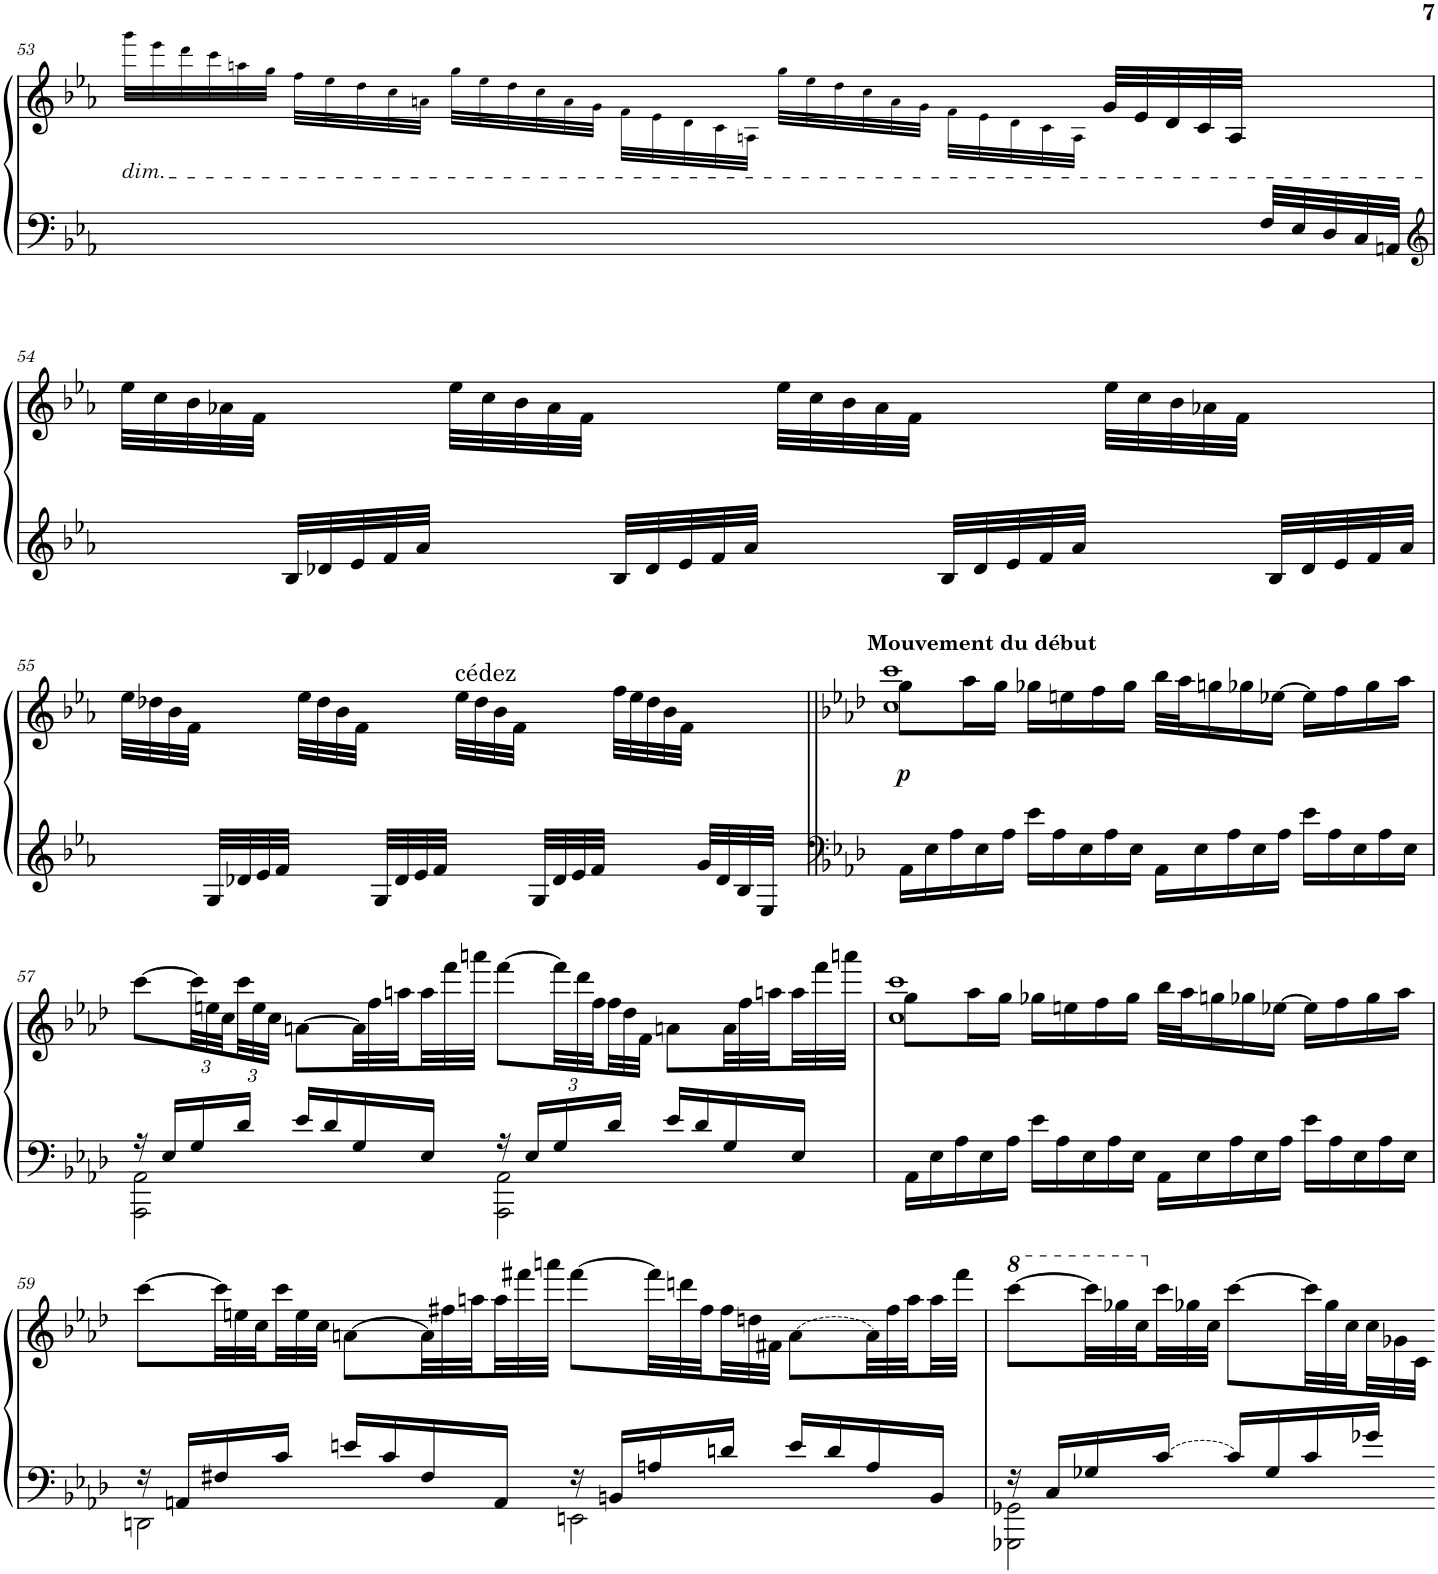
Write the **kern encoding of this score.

**kern	**kern	**dynam
*part1	*part1	*part1
*staff2	*staff1	*staff1/2
*I"Piano	*	*
*I'Pno.	*	*
!!LO:PB:g=z
*clefF4	*clefG2	*
*k[b-e-a-]	*k[b-e-a-]	*
*M4/4	*M4/4	*
=53	=53	=53
*^	*	*
*	*	*Xbrackettup	*
!	!	!LO:TX:b:i:t=dim.	!
2..ryy	1ryy	48ggg!\LLL	.
.	.	48eee-!\	.
.	.	48ddd!\	.
.	.	48ccc!\	.
.	.	48aan!\	.
.	.	48gg!\JJJ	.
.	.	40ff!\LLL	.
.	.	40ee-!\	.
.	.	40dd!\	.
.	.	40cc!\	.
.	.	40an!\JJJ	.
.	.	48gg!\LLL	.
.	.	48ee-!\	.
.	.	48dd!\	.
.	.	48cc!\	.
.	.	48a!\	.
.	.	48g!\JJJ	.
.	.	40f!\LLL	.
.	.	40e-!\	.
.	.	40d!\	.
.	.	40c!\	.
.	.	40An!\JJJ	.
.	.	48gg!\LLL	.
.	.	48ee-!\	.
.	.	48dd!\	.
.	.	48cc!\	.
.	.	48a!\	.
.	.	48g!\JJJ	.
.	.	40f!\LLL	.
.	.	40e-!\	.
.	.	40d!\	.
.	.	40c!\	.
.	.	40A!\JJJ	.
.	.	40g/LLL	.
.	.	40e-/	.
.	.	40d/	.
.	.	40c/	.
.	.	40A/JJJ	.
*Xbrackettup	*	*	*
40F/LLL	.	8ryy	.
40E-/	.	.	.
40D/	.	.	.
40C/	.	.	.
40AAn/JJJ	.	.	.
!!LO:LB:g=z
=54	=54	=54	=54
*clefG2	*	*	*
8ryy	1ryy	40ee-\LLL	.
.	.	40cc\	.
.	.	40b-\	.
.	.	40a-X\	.
.	.	40f\JJJ	.
40B-/LLL	.	8ryy	.
40d-X/	.	.	.
40e-/	.	.	.
40f/	.	.	.
40a-/JJJ	.	.	.
8ryy	.	40ee-\LLL	.
.	.	40cc\	.
.	.	40b-\	.
.	.	40a-\	.
.	.	40f\JJJ	.
40B-/LLL	.	8ryy	.
40d-/	.	.	.
40e-/	.	.	.
40f/	.	.	.
40a-/JJJ	.	.	.
8ryy	.	40ee-\LLL	.
.	.	40cc\	.
.	.	40b-\	.
.	.	40a-\	.
.	.	40f\JJJ	.
40B-/LLL	.	8ryy	.
40d-/	.	.	.
40e-/	.	.	.
40f/	.	.	.
40a-/JJJ	.	.	.
8ryy	.	40ee-\LLL	.
.	.	40cc\	.
.	.	40b-\	.
.	.	40a-X\	.
.	.	40f\JJJ	.
40B-/LLL	.	8ryy	.
40d-/	.	.	.
40e-/	.	.	.
40f/	.	.	.
40a-/JJJ	.	.	.
!!LO:LB:g=z
=55	=55	=55	=55
8ryy	1ryy	32ee-\LLL	.
.	.	32dd-X\	.
.	.	32b-\	.
.	.	32f\JJJ	.
32G/LLL	.	8ryy	.
32d-X/	.	.	.
32e-/	.	.	.
32f/JJJ	.	.	.
8ryy	.	32ee-\LLL	.
.	.	32dd-\	.
.	.	32b-\	.
.	.	32f\JJJ	.
32G/LLL	.	8ryy	.
32d-/	.	.	.
32e-/	.	.	.
32f/JJJ	.	.	.
!	!	!LO:TX:a:t=cédez	!
8ryy	.	32ee-\LLL	.
.	.	32dd-\	.
.	.	32b-\	.
.	.	32f\JJJ	.
32G/LLL	.	8ryy	.
32d-/	.	.	.
32e-/	.	.	.
32f/JJJ	.	.	.
8ryy	.	40ff\LLL	.
.	.	40ee-\	.
.	.	40dd-\	.
.	.	40b-\	.
.	.	40f\JJJ	.
32g/LLL	.	8ryy	.
32d-/	.	.	.
32B-/	.	.	.
32E-/JJJ	.	.	.
*v	*v	*	*
=56||	=56||	=56||
*clefF4	*	*
*k[b-e-a-d-]	*k[b-e-a-d-]	*
*	*^	*
!	!LO:TX:a:B:t=Mouvement du début	!	!
!	!	!	!LO:DY:b
20AA-\LL	8gg\L	1cc 1ccc	p
20E-\	.	.	.
20A-\	.	.	.
.	16aa-\L	.	.
20E-\	.	.	.
.	16gg\JJ	.	.
20A-\JJ	.	.	.
20e-\LL	16gg-X\LL	.	.
20A-\	.	.	.
.	16een\	.	.
20E-\	.	.	.
.	16ff\	.	.
20A-\	.	.	.
.	16gg-\JJ	.	.
20E-\JJ	.	.	.
20AA-\LL	32bb-\LLL	.	.
.	32aa-\J	.	.
20E-\	.	.	.
.	16ggn\	.	.
20A-\	.	.	.
.	16gg-X\	.	.
20E-\	.	.	.
.	[>16ee-X\JJ	.	.
20A-\JJ	.	.	.
20e-\LL	16ee-\LL]	.	.
20A-\	.	.	.
.	16ff\	.	.
20E-\	.	.	.
.	16gg-\	.	.
20A-\	.	.	.
.	16aa-\JJ	.	.
20E-\JJ	.	.	.
*	*v	*v	*
!!LO:LB:g=z
=57	=57	=57
*^	*	*
16r	2AAA-\ 2AA-\	[8ccc\L	.
16E-/LL	.	.	.
16G/	.	48ccc\LL]	.
.	.	48een\	.
.	.	48cc\JJ	.
16d-/JJ	.	48ccc\LL	.
.	.	48ee\	.
.	.	48cc\JJJ	.
16e-/LL	.	[8an\L	.
16d-/	.	.	.
16G/	.	48a\LL]	.
.	.	48ff\	.
.	.	48aan\JJ	.
16E-/JJ	.	48aa\LL	.
.	.	48fff\	.
.	.	48aaan\JJJ	.
16r	2AAA-\ 2AA-\	[8fff\L	.
16E-/LL	.	.	.
16G/	.	48fff\LL]	.
.	.	48ddd-\	.
.	.	48ff\JJ	.
16d-/JJ	.	48ff\LL	.
.	.	48dd-\	.
.	.	48f\JJJ	.
16e-/LL	.	8an\L	.
16d-/	.	.	.
16G/	.	48a\LL	.
.	.	48ff\	.
.	.	48aan\JJ	.
16E-/JJ	.	48aa\LL	.
.	.	48fff\	.
.	.	48aaan\JJJ	.
*v	*v	*	*
=58	=58	=58
*	*^	*
20AA-\LL	8gg\L	1cc 1ccc	.
20E-\	.	.	.
20A-\	.	.	.
.	16aa-\L	.	.
20E-\	.	.	.
.	16gg\JJ	.	.
20A-\JJ	.	.	.
20e-\LL	16gg-X\LL	.	.
20A-\	.	.	.
.	16een\	.	.
20E-\	.	.	.
.	16ff\	.	.
20A-\	.	.	.
.	16gg-\JJ	.	.
20E-\JJ	.	.	.
20AA-\LL	32bb-\LLL	.	.
.	32aa-\J	.	.
20E-\	.	.	.
.	16ggn\	.	.
20A-\	.	.	.
.	16gg-X\	.	.
20E-\	.	.	.
.	[>16ee-X\JJ	.	.
20A-\JJ	.	.	.
20e-\LL	16ee-\LL]	.	.
20A-\	.	.	.
.	16ff\	.	.
20E-\	.	.	.
.	16gg-\	.	.
20A-\	.	.	.
.	16aa-\JJ	.	.
20E-\JJ	.	.	.
*	*v	*v	*
!!LO:LB:g=z
=59	=59	=59
*^	*	*
16r	2DDn\	[8ccc\L	.
16AAn/LL	.	.	.
16F#X/	.	48ccc\LL]	.
.	.	48een\	.
.	.	48cc\JJ	.
16c/JJ	.	48ccc\LL	.
.	.	48ee\	.
.	.	48cc\JJJ	.
16en/LL	.	[8an\L	.
16c/	.	.	.
16F#/	.	48a\LL]	.
.	.	48ff#X\	.
.	.	48aan\JJ	.
16AA/JJ	.	48aa\LL	.
.	.	48fff#X\	.
.	.	48aaan\JJJ	.
16r	2EEn\	[8fff#\L	.
16BBn/LL	.	.	.
16An/	.	48fff#\LL]	.
.	.	48dddn\	.
.	.	48ff#\JJ	.
16dn/JJ	.	48ff#\LL	.
.	.	48ddn\	.
.	.	48f#X\JJJ	.
!	!	!LO:T:dash	!
16e/LL	.	[8a\L	.
16d/	.	.	.
16A/	.	48a\LL]	.
.	.	48ff#\	.
.	.	48aa\JJ	.
16BB/JJ	.	32aa\LL	.
.	.	32fff#\JJJ	.
=60	=60	=60	=60
*	*	*8va	*
16r	2GGG-X\ 2GG-X\	[8cccc\L	.
16C/LL	.	.	.
16G-X/	.	48cccc\LL]	.
.	.	48ggg-X\	.
.	.	48ccc\JJ	.
!LO:T:dash	!	!	!
*	*	*X8va	*
[16c/JJ	.	48ccc\LL	.
.	.	48gg-X\	.
.	.	48cc\JJJ	.
16c/LL]	.	[8ccc\L	.
16G-/	.	.	.
16c/	.	48ccc\LL]	.
.	.	48gg-\	.
.	.	48cc\JJ	.
16g-X/JJ	.	48cc\LL	.
.	.	48g-X\	.
.	.	48c\JJJ	.
*v	*v	*	*
=-	=-	=-
*-	*-	*-
